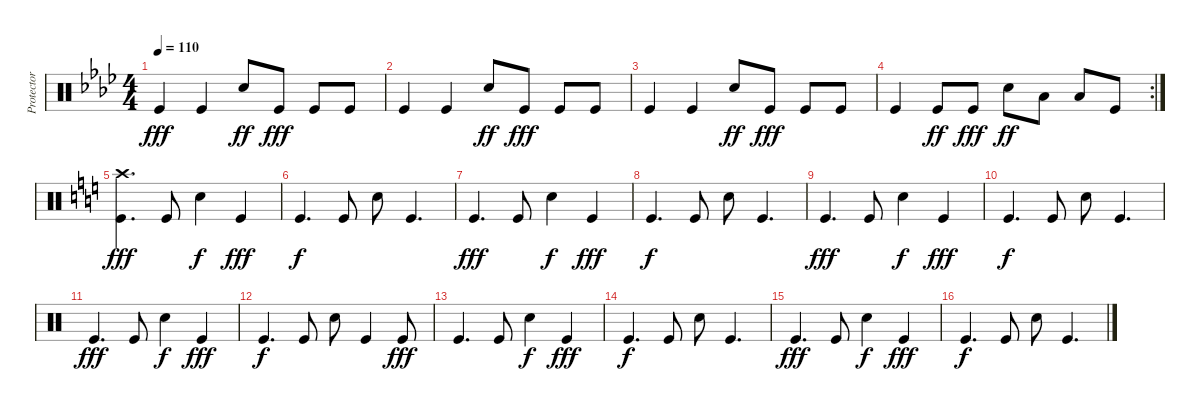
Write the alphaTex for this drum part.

\track ("Protector" "Protector") {instrument percussion}
\staff {score}
\articulation defaults
\ts (4 4)
\tempo 110
\clef neutral
\ks fminor "Kick (hit)".4{dy fff} "Kick (hit)".4 "Snare (hit) 2".8{dy ff} "Kick (hit)".8{dy fff} "Kick (hit)".8 "Kick (hit)".8
|
"Kick (hit)".4 "Kick (hit)".4 "Snare (hit) 2".8{dy ff} "Kick (hit)".8{dy fff} "Kick (hit)".8 "Kick (hit)".8 |
"Kick (hit)".4 "Kick (hit)".4 "Snare (hit) 2".8{dy ff} "Kick (hit)".8{dy fff} "Kick (hit)".8 "Kick (hit)".8 |
\rc 2 "Kick (hit)".4 "Kick (hit)".8{dy ff} "Kick (hit)".8{dy fff} "Snare (hit) 2".8{dy ff} "Low Floor Tom (hit)".8 "Low Floor Tom (hit)".8 "Kick (hit)".8
|
\ks c
("Crash high (hit)" "Kick (hit)").4{d dy fff} "Kick (hit)".8 "Snare (hit) 2".4{dy f} "Kick (hit)".4{dy fff} |
"Kick (hit)".4{d dy f} "Kick (hit)".8 "Snare (hit) 2".8 "Kick (hit)".4{d} |
"Kick (hit)".4{d dy fff} "Kick (hit)".8 "Snare (hit) 2".4{dy f} "Kick (hit)".4{dy fff} |
"Kick (hit)".4{d dy f} "Kick (hit)".8 "Snare (hit) 2".8 "Kick (hit)".4{d} |
"Kick (hit)".4{d dy fff} "Kick (hit)".8 "Snare (hit) 2".4{dy f} "Kick (hit)".4{dy fff} |
"Kick (hit)".4{d dy f} "Kick (hit)".8 "Snare (hit) 2".8 "Kick (hit)".4{d} |
"Kick (hit)".4{d dy fff} "Kick (hit)".8 "Snare (hit) 2".4{dy f} "Kick (hit)".4{dy fff} |
"Kick (hit)".4{d dy f} "Kick (hit)".8 "Snare (hit) 2".8 "Kick (hit)".4 "Kick (hit)".8{dy fff} |
"Kick (hit)".4{d} "Kick (hit)".8 "Snare (hit) 2".4{dy f} "Kick (hit)".4{dy fff} |
"Kick (hit)".4{d dy f} "Kick (hit)".8 "Snare (hit) 2".8 "Kick (hit)".4{d} |
"Kick (hit)".4{d dy fff} "Kick (hit)".8 "Snare (hit) 2".4{dy f} "Kick (hit)".4{dy fff} |
"Kick (hit)".4{d dy f} "Kick (hit)".8 "Snare (hit) 2".8 "Kick (hit)".4{d}
